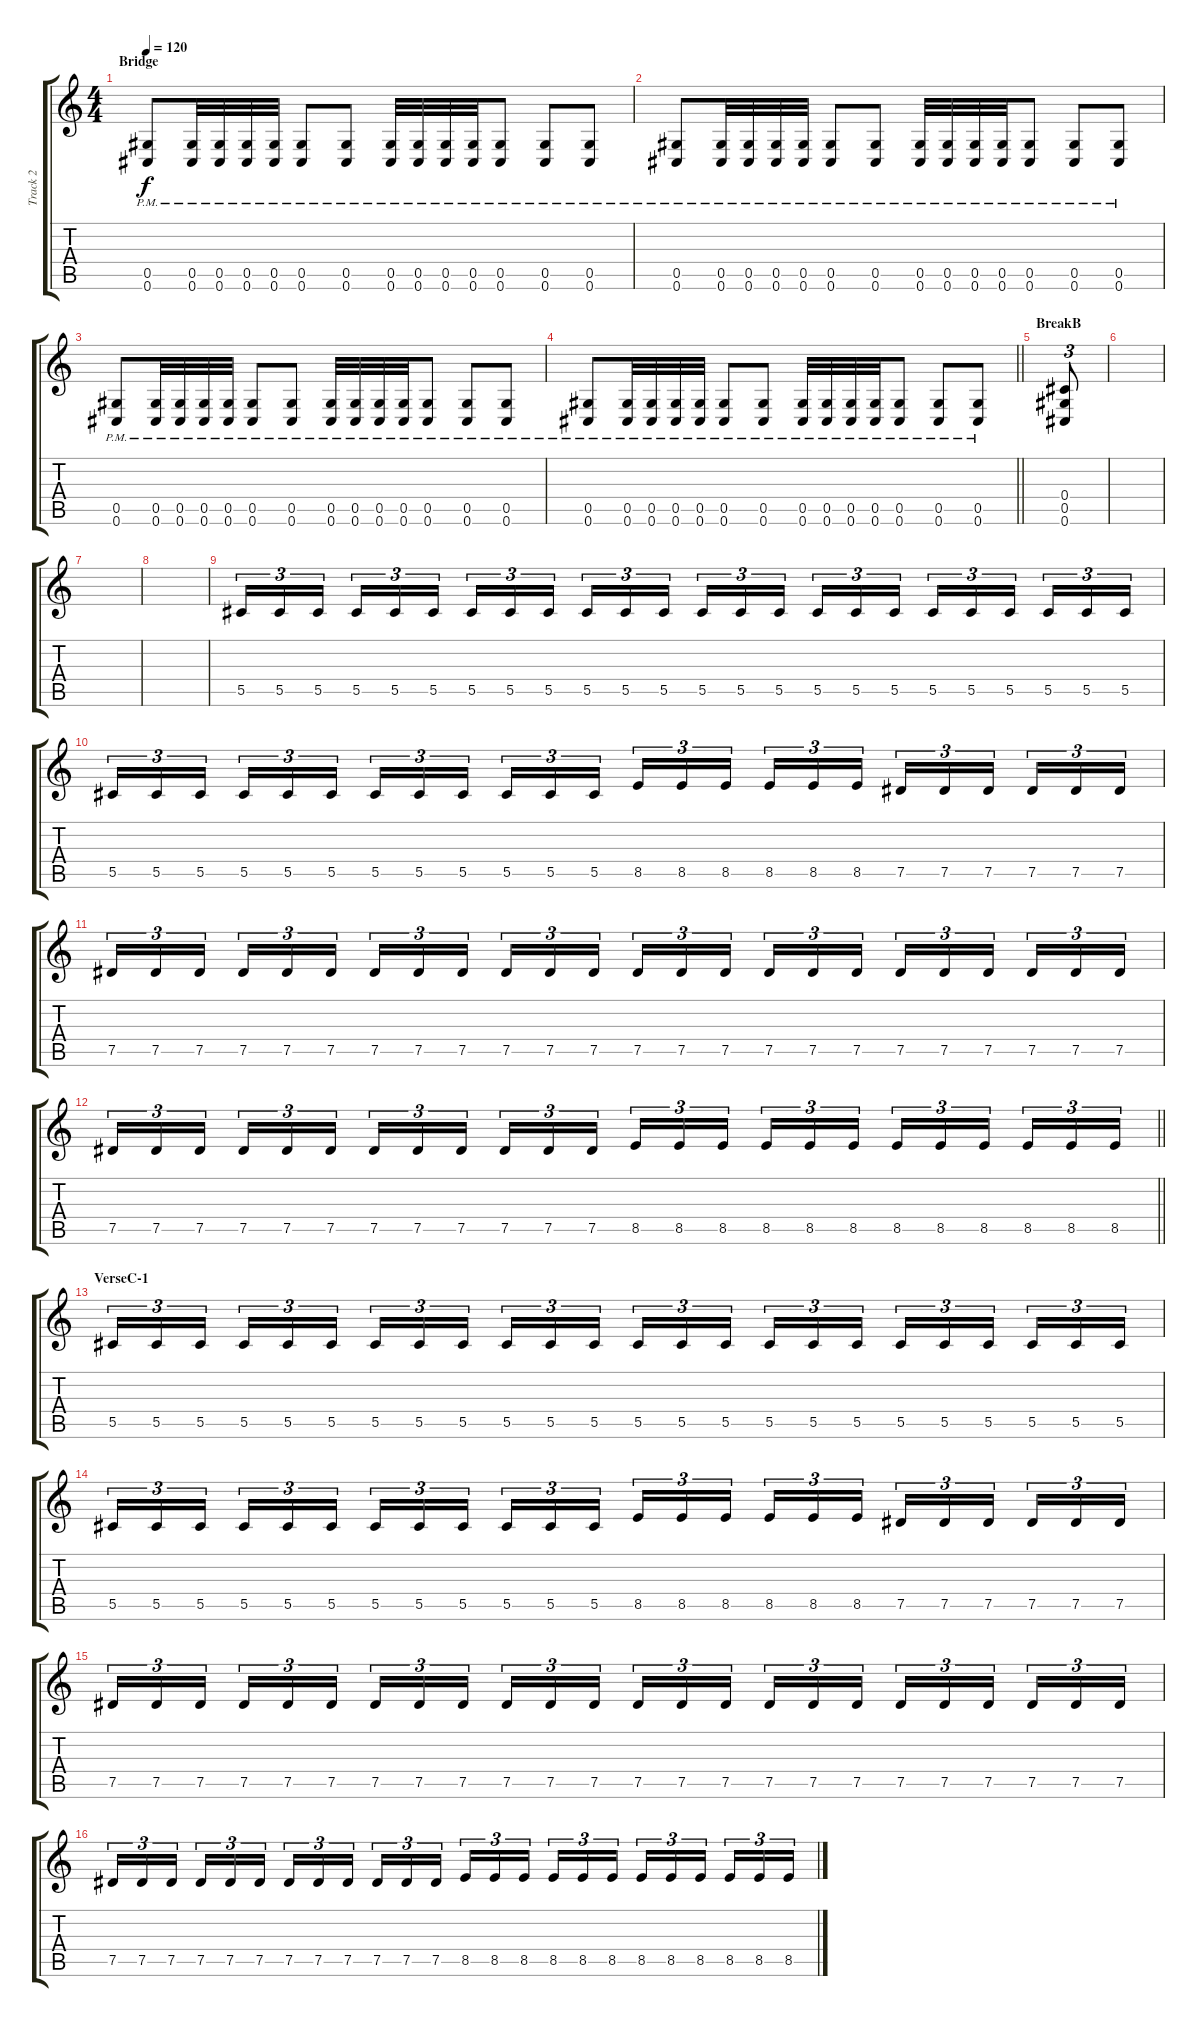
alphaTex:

\track ("Track 2" "Track 2") {instrument overdrivenguitar}
\staff {score tabs}
\tuning (Eb4 Bb3 Gb3 Db3 Ab2 Db2) {hide}
\ts (4 4)
\section ("" "Bridge")
\tempo 120
\clef g2
\ks c
(0.5{pm} 0.6{pm}).8{dy f} (0.5{pm} 0.6{pm}).32 (0.5{pm} 0.6{pm}).32 (0.5{pm} 0.6{pm}).32 (0.5{pm} 0.6{pm}).32 (0.5{pm} 0.6{pm}).8 (0.5{pm} 0.6{pm}).8 (0.5{pm} 0.6{pm}).32 (0.5{pm} 0.6{pm}).32 (0.5{pm} 0.6{pm}).32 (0.5{pm} 0.6{pm}).32 (0.5{pm} 0.6{pm}).8 (0.5{pm} 0.6{pm}).8 (0.5{pm} 0.6{pm}).8 |
(0.5{pm} 0.6{pm}).8 (0.5{pm} 0.6{pm}).32 (0.5{pm} 0.6{pm}).32 (0.5{pm} 0.6{pm}).32 (0.5{pm} 0.6{pm}).32 (0.5{pm} 0.6{pm}).8 (0.5{pm} 0.6{pm}).8 (0.5{pm} 0.6{pm}).32 (0.5{pm} 0.6{pm}).32 (0.5{pm} 0.6{pm}).32 (0.5{pm} 0.6{pm}).32 (0.5{pm} 0.6{pm}).8 (0.5{pm} 0.6{pm}).8 (0.5{pm} 0.6{pm}).8 |
(0.5{pm} 0.6{pm}).8 (0.5{pm} 0.6{pm}).32 (0.5{pm} 0.6{pm}).32 (0.5{pm} 0.6{pm}).32 (0.5{pm} 0.6{pm}).32 (0.5{pm} 0.6{pm}).8 (0.5{pm} 0.6{pm}).8 (0.5{pm} 0.6{pm}).32 (0.5{pm} 0.6{pm}).32 (0.5{pm} 0.6{pm}).32 (0.5{pm} 0.6{pm}).32 (0.5{pm} 0.6{pm}).8 (0.5{pm} 0.6{pm}).8 (0.5{pm} 0.6{pm}).8 |
\barLineRight lightlight
(0.5{pm} 0.6{pm}).8 (0.5{pm} 0.6{pm}).32 (0.5{pm} 0.6{pm}).32 (0.5{pm} 0.6{pm}).32 (0.5{pm} 0.6{pm}).32 (0.5{pm} 0.6{pm}).8 (0.5{pm} 0.6{pm}).8 (0.5{pm} 0.6{pm}).32 (0.5{pm} 0.6{pm}).32 (0.5{pm} 0.6{pm}).32 (0.5{pm} 0.6{pm}).32 (0.5{pm} 0.6{pm}).8 (0.5{pm} 0.6{pm}).8 (0.5{pm} 0.6{pm}).8 |
\section ("" "BreakB")
(0.4 0.5 0.6).8{tu (3 2)} |
|
|
|
5.5.16{tu (3 2)} 5.5.16{tu (3 2)} 5.5.16{tu (3 2) beam splitsecondary} 5.5.16{tu (3 2)} 5.5.16{tu (3 2)} 5.5.16{tu (3 2)} 5.5.16{tu (3 2)} 5.5.16{tu (3 2)} 5.5.16{tu (3 2) beam splitsecondary} 5.5.16{tu (3 2)} 5.5.16{tu (3 2)} 5.5.16{tu (3 2)} 5.5.16{tu (3 2)} 5.5.16{tu (3 2)} 5.5.16{tu (3 2) beam splitsecondary} 5.5.16{tu (3 2)} 5.5.16{tu (3 2)} 5.5.16{tu (3 2)} 5.5.16{tu (3 2)} 5.5.16{tu (3 2)} 5.5.16{tu (3 2) beam splitsecondary} 5.5.16{tu (3 2)} 5.5.16{tu (3 2)} 5.5.16{tu (3 2)} |
5.5.16{tu (3 2)} 5.5.16{tu (3 2)} 5.5.16{tu (3 2) beam splitsecondary} 5.5.16{tu (3 2)} 5.5.16{tu (3 2)} 5.5.16{tu (3 2)} 5.5.16{tu (3 2)} 5.5.16{tu (3 2)} 5.5.16{tu (3 2) beam splitsecondary} 5.5.16{tu (3 2)} 5.5.16{tu (3 2)} 5.5.16{tu (3 2)} 8.5.16{tu (3 2)} 8.5.16{tu (3 2)} 8.5.16{tu (3 2) beam splitsecondary} 8.5.16{tu (3 2)} 8.5.16{tu (3 2)} 8.5.16{tu (3 2)} 7.5.16{tu (3 2)} 7.5.16{tu (3 2)} 7.5.16{tu (3 2) beam splitsecondary} 7.5.16{tu (3 2)} 7.5.16{tu (3 2)} 7.5.16{tu (3 2)} |
7.5.16{tu (3 2)} 7.5.16{tu (3 2)} 7.5.16{tu (3 2) beam splitsecondary} 7.5.16{tu (3 2)} 7.5.16{tu (3 2)} 7.5.16{tu (3 2)} 7.5.16{tu (3 2)} 7.5.16{tu (3 2)} 7.5.16{tu (3 2) beam splitsecondary} 7.5.16{tu (3 2)} 7.5.16{tu (3 2)} 7.5.16{tu (3 2)} 7.5.16{tu (3 2)} 7.5.16{tu (3 2)} 7.5.16{tu (3 2) beam splitsecondary} 7.5.16{tu (3 2)} 7.5.16{tu (3 2)} 7.5.16{tu (3 2)} 7.5.16{tu (3 2)} 7.5.16{tu (3 2)} 7.5.16{tu (3 2) beam splitsecondary} 7.5.16{tu (3 2)} 7.5.16{tu (3 2)} 7.5.16{tu (3 2)} |
\barLineRight lightlight
7.5.16{tu (3 2)} 7.5.16{tu (3 2)} 7.5.16{tu (3 2) beam splitsecondary} 7.5.16{tu (3 2)} 7.5.16{tu (3 2)} 7.5.16{tu (3 2)} 7.5.16{tu (3 2)} 7.5.16{tu (3 2)} 7.5.16{tu (3 2) beam splitsecondary} 7.5.16{tu (3 2)} 7.5.16{tu (3 2)} 7.5.16{tu (3 2)} 8.5.16{tu (3 2)} 8.5.16{tu (3 2)} 8.5.16{tu (3 2) beam splitsecondary} 8.5.16{tu (3 2)} 8.5.16{tu (3 2)} 8.5.16{tu (3 2)} 8.5.16{tu (3 2)} 8.5.16{tu (3 2)} 8.5.16{tu (3 2) beam splitsecondary} 8.5.16{tu (3 2)} 8.5.16{tu (3 2)} 8.5.16{tu (3 2)} |
\section ("" "VerseC-1")
5.5.16{tu (3 2)} 5.5.16{tu (3 2)} 5.5.16{tu (3 2) beam splitsecondary} 5.5.16{tu (3 2)} 5.5.16{tu (3 2)} 5.5.16{tu (3 2)} 5.5.16{tu (3 2)} 5.5.16{tu (3 2)} 5.5.16{tu (3 2) beam splitsecondary} 5.5.16{tu (3 2)} 5.5.16{tu (3 2)} 5.5.16{tu (3 2)} 5.5.16{tu (3 2)} 5.5.16{tu (3 2)} 5.5.16{tu (3 2) beam splitsecondary} 5.5.16{tu (3 2)} 5.5.16{tu (3 2)} 5.5.16{tu (3 2)} 5.5.16{tu (3 2)} 5.5.16{tu (3 2)} 5.5.16{tu (3 2) beam splitsecondary} 5.5.16{tu (3 2)} 5.5.16{tu (3 2)} 5.5.16{tu (3 2)} |
5.5.16{tu (3 2)} 5.5.16{tu (3 2)} 5.5.16{tu (3 2) beam splitsecondary} 5.5.16{tu (3 2)} 5.5.16{tu (3 2)} 5.5.16{tu (3 2)} 5.5.16{tu (3 2)} 5.5.16{tu (3 2)} 5.5.16{tu (3 2) beam splitsecondary} 5.5.16{tu (3 2)} 5.5.16{tu (3 2)} 5.5.16{tu (3 2)} 8.5.16{tu (3 2)} 8.5.16{tu (3 2)} 8.5.16{tu (3 2) beam splitsecondary} 8.5.16{tu (3 2)} 8.5.16{tu (3 2)} 8.5.16{tu (3 2)} 7.5.16{tu (3 2)} 7.5.16{tu (3 2)} 7.5.16{tu (3 2) beam splitsecondary} 7.5.16{tu (3 2)} 7.5.16{tu (3 2)} 7.5.16{tu (3 2)} |
7.5.16{tu (3 2)} 7.5.16{tu (3 2)} 7.5.16{tu (3 2) beam splitsecondary} 7.5.16{tu (3 2)} 7.5.16{tu (3 2)} 7.5.16{tu (3 2)} 7.5.16{tu (3 2)} 7.5.16{tu (3 2)} 7.5.16{tu (3 2) beam splitsecondary} 7.5.16{tu (3 2)} 7.5.16{tu (3 2)} 7.5.16{tu (3 2)} 7.5.16{tu (3 2)} 7.5.16{tu (3 2)} 7.5.16{tu (3 2) beam splitsecondary} 7.5.16{tu (3 2)} 7.5.16{tu (3 2)} 7.5.16{tu (3 2)} 7.5.16{tu (3 2)} 7.5.16{tu (3 2)} 7.5.16{tu (3 2) beam splitsecondary} 7.5.16{tu (3 2)} 7.5.16{tu (3 2)} 7.5.16{tu (3 2)} |
7.5.16{tu (3 2)} 7.5.16{tu (3 2)} 7.5.16{tu (3 2) beam splitsecondary} 7.5.16{tu (3 2)} 7.5.16{tu (3 2)} 7.5.16{tu (3 2)} 7.5.16{tu (3 2)} 7.5.16{tu (3 2)} 7.5.16{tu (3 2) beam splitsecondary} 7.5.16{tu (3 2)} 7.5.16{tu (3 2)} 7.5.16{tu (3 2)} 8.5.16{tu (3 2)} 8.5.16{tu (3 2)} 8.5.16{tu (3 2) beam splitsecondary} 8.5.16{tu (3 2)} 8.5.16{tu (3 2)} 8.5.16{tu (3 2)} 8.5.16{tu (3 2)} 8.5.16{tu (3 2)} 8.5.16{tu (3 2) beam splitsecondary} 8.5.16{tu (3 2)} 8.5.16{tu (3 2)} 8.5.16{tu (3 2)}
